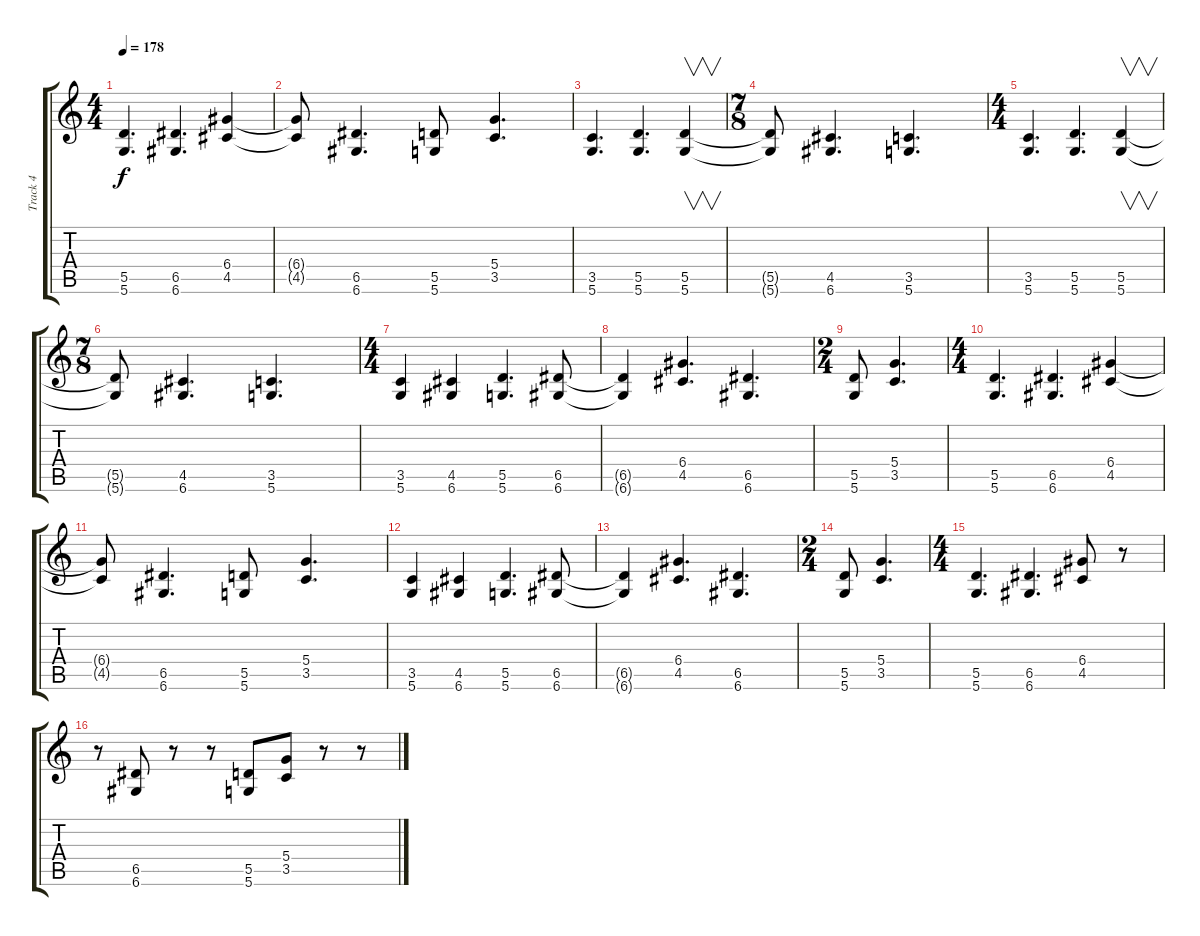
\track ("Track 4" "Track 4") {instrument distortionguitar}
\staff {score tabs}
\tuning (E4 B3 G3 D3 A2 D2) {hide}
\ts (4 4)
\tempo 178
\clef g2
\ks c
(5.5 5.6).4{d dy f} (6.5 6.6).4{d} (6.4 4.5).4 |
(6.4{t} 4.5{t}).8 (6.5 6.6).4{d} (5.5 5.6).8 (5.4 3.5).4{d} |
(3.5 5.6).4{d} (5.5 5.6).4{d} (5.5 5.6).4{v} |
\ts (7 8)
(5.5{t} 5.6{t}).8 (4.5 6.6).4{d} (3.5 5.6).4{d} |
\ts (4 4)
(3.5 5.6).4{d} (5.5 5.6).4{d} (5.5 5.6).4{v} |
\ts (7 8)
(5.5{t} 5.6{t}).8 (4.5 6.6).4{d} (3.5 5.6).4{d} |
\ts (4 4)
(3.5 5.6).4 (4.5 6.6).4 (5.5 5.6).4{d} (6.5 6.6).8 |
(6.5{t} 6.6{t}).4 (6.4 4.5).4{d} (6.5 6.6).4{d} |
\ts (2 4)
(5.5 5.6).8 (5.4 3.5).4{d} |
\ts (4 4)
(5.5 5.6).4{d} (6.5 6.6).4{d} (6.4 4.5).4 |
(6.4{t} 4.5{t}).8 (6.5 6.6).4{d} (5.5 5.6).8 (5.4 3.5).4{d} |
(3.5 5.6).4 (4.5 6.6).4 (5.5 5.6).4{d} (6.5 6.6).8 |
(6.5{t} 6.6{t}).4 (6.4 4.5).4{d} (6.5 6.6).4{d} |
\ts (2 4)
(5.5 5.6).8 (5.4 3.5).4{d} |
\ts (4 4)
(5.5 5.6).4{d} (6.5 6.6).4{d} (6.4 4.5).8 r.8 |
r.8 (6.5 6.6).8 r.8 r.8 (5.5 5.6).8 (5.4 3.5).8 r.8 r.8
